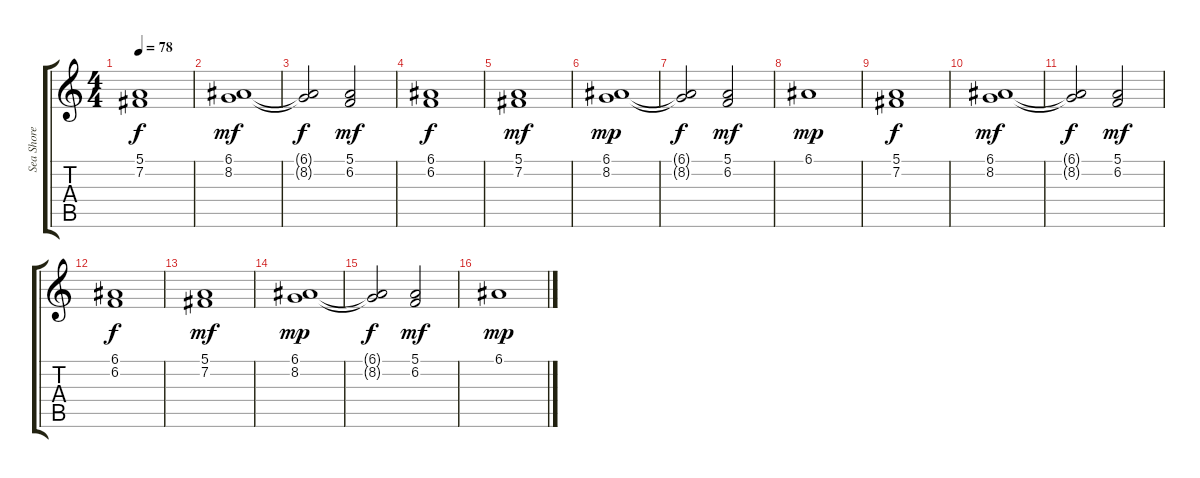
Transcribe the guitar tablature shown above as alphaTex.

\track ("Sea Shore" "Sea Shore") {instrument choiraahs}
\staff {score tabs}
\tuning (E4 B3 G3 D3 A2 E2) {hide}
\ts (4 4)
\tempo 78
\clef g2
\ks c
(5.1 7.2).1{dy f} |
(6.1 8.2).1{dy mf} |
(6.1{t} 8.2{t}).2{dy f} (5.1 6.2).2{dy mf} |
(6.1 6.2).1{dy f} |
(5.1 7.2).1{dy mf} |
(6.1 8.2).1{dy mp} |
(6.1{t} 8.2{t}).2{dy f} (5.1 6.2).2{dy mf} |
6.1.1{dy mp} |
(5.1 7.2).1{dy f} |
(6.1 8.2).1{dy mf} |
(6.1{t} 8.2{t}).2{dy f} (5.1 6.2).2{dy mf} |
(6.1 6.2).1{dy f} |
(5.1 7.2).1{dy mf} |
(6.1 8.2).1{dy mp} |
(6.1{t} 8.2{t}).2{dy f} (5.1 6.2).2{dy mf} |
6.1.1{dy mp}
